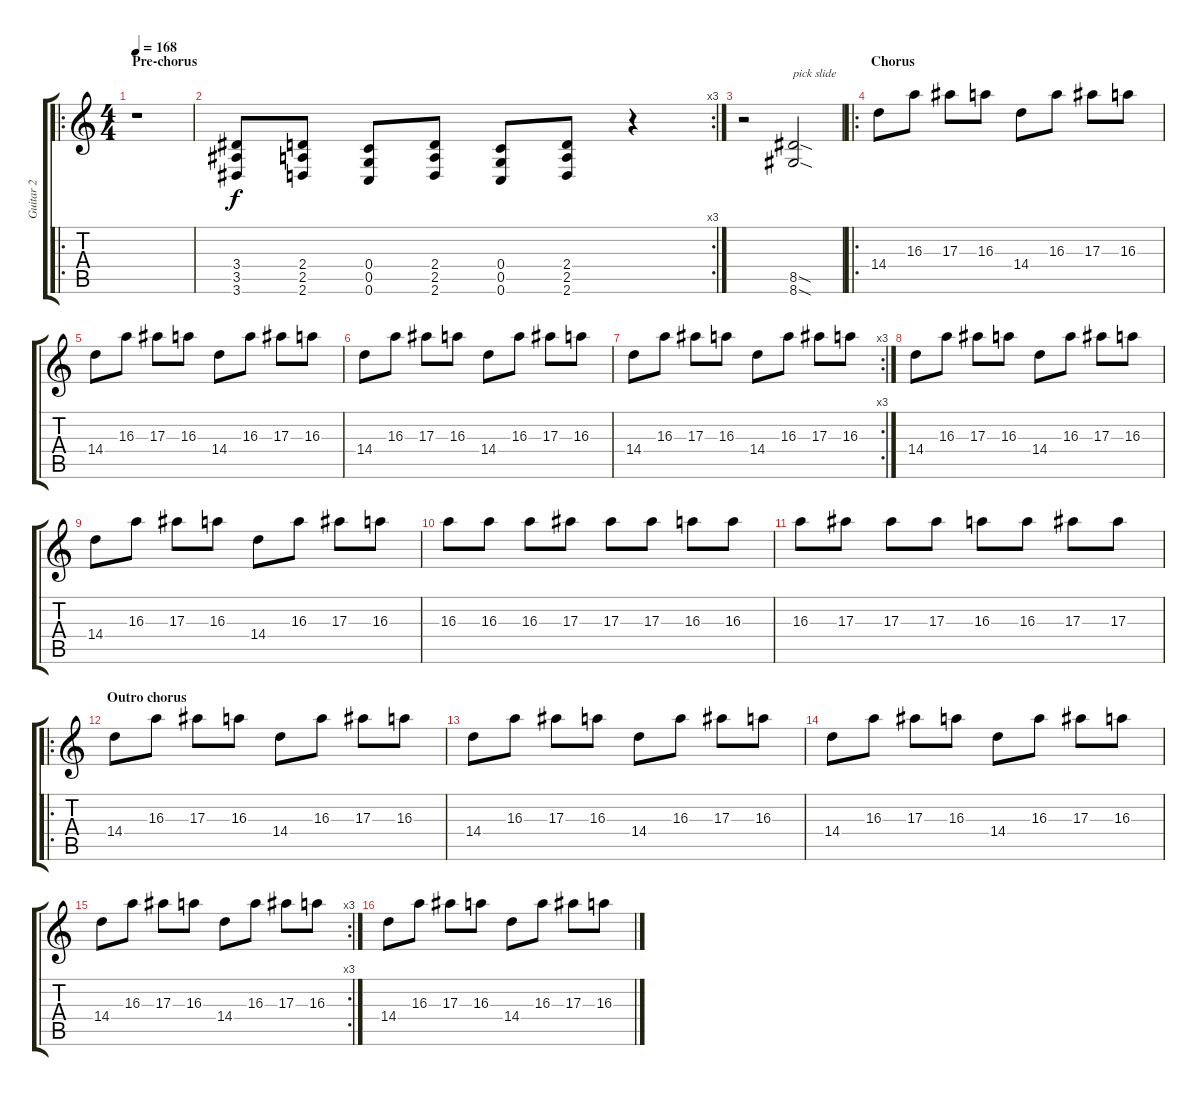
\track ("Guitar 2" "Guitar 2") {instrument distortionguitar}
\staff {score tabs}
\tuning (D4 A3 F3 C3 G2 C2) {hide}
\ro
\ts (4 4)
\section ("" "Pre-chorus")
\tempo 168
\clef g2
\ks c
r.1{dy f} |
\rc 3
(3.4 3.5 3.6).8 (2.4 2.5 2.6).8 (0.4 0.5 0.6).8 (2.4 2.5 2.6).8 (0.4 0.5 0.6).8 (2.4 2.5 2.6).8 r.4 |
r.2 (8.5{sod} 8.6{sod}).2{txt "pick slide"} |
\ro
\section ("" "Chorus")
14.4.8{volume 10 instrument lead5charang} 16.3.8 17.3.8 16.3.8 14.4.8 16.3.8 17.3.8 16.3.8 |
14.4.8 16.3.8 17.3.8 16.3.8 14.4.8 16.3.8 17.3.8 16.3.8 |
14.4.8 16.3.8 17.3.8 16.3.8 14.4.8 16.3.8 17.3.8 16.3.8 |
\rc 3
14.4.8 16.3.8 17.3.8 16.3.8 14.4.8 16.3.8 17.3.8 16.3.8 |
14.4.8{volume 10 instrument lead5charang} 16.3.8 17.3.8 16.3.8 14.4.8 16.3.8 17.3.8 16.3.8 |
14.4.8 16.3.8 17.3.8 16.3.8 14.4.8 16.3.8 17.3.8 16.3.8 |
16.3.8 16.3.8 16.3.8 17.3.8 17.3.8 17.3.8 16.3.8 16.3.8 |
16.3.8 17.3.8 17.3.8 17.3.8 16.3.8 16.3.8 17.3.8 17.3.8 |
\ro
\section ("" "Outro chorus")
14.4.8{volume 10 instrument lead5charang} 16.3.8 17.3.8 16.3.8 14.4.8 16.3.8 17.3.8 16.3.8 |
14.4.8 16.3.8 17.3.8 16.3.8 14.4.8 16.3.8 17.3.8 16.3.8 |
14.4.8 16.3.8 17.3.8 16.3.8 14.4.8 16.3.8 17.3.8 16.3.8 |
\rc 3
14.4.8 16.3.8 17.3.8 16.3.8 14.4.8 16.3.8 17.3.8 16.3.8 |
14.4.8{volume 10 instrument lead5charang} 16.3.8 17.3.8 16.3.8 14.4.8 16.3.8 17.3.8 16.3.8
